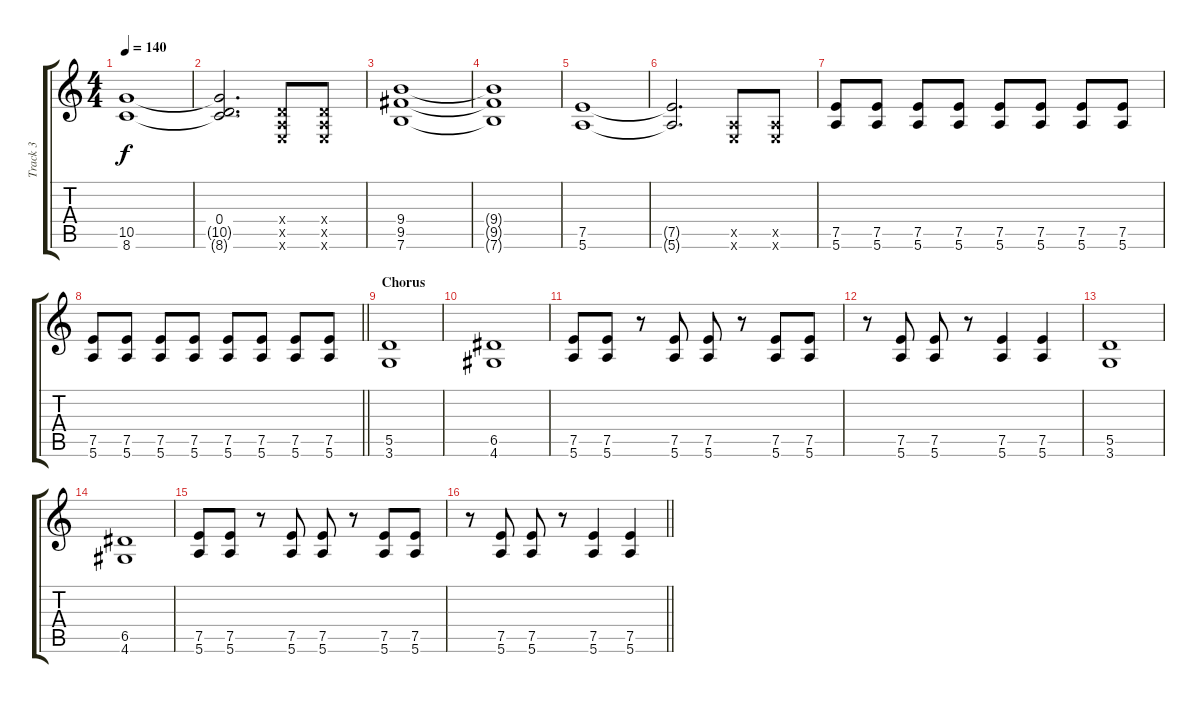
\track ("Track 3" "Track 3") {instrument electricguitarclean}
\staff {score tabs}
\tuning (E4 B3 G3 D3 A2 E2) {hide}
\ts (4 4)
\tempo 140
\clef g2
\ks c
(10.5 8.6).1{dy f} |
(0.4 10.5{t} 8.6{t}).2{d} (0.4{x} 0.5{x} 0.6{x}).8 (0.4{x} 0.5{x} 0.6{x}).8 |
(9.4 9.5 7.6).1 |
(9.4{t} 9.5{t} 7.6{t}).1 |
(7.5 5.6).1 |
(7.5{t} 5.6{t}).2{d} (0.5{x} 0.6{x}).8 (0.5{x} 0.6{x}).8 |
(7.5 5.6).8 (7.5 5.6).8 (7.5 5.6).8 (7.5 5.6).8 (7.5 5.6).8 (7.5 5.6).8 (7.5 5.6).8 (7.5 5.6).8 |
\barLineRight lightlight
(7.5 5.6).8 (7.5 5.6).8 (7.5 5.6).8 (7.5 5.6).8 (7.5 5.6).8 (7.5 5.6).8 (7.5 5.6).8 (7.5 5.6).8 |
\section ("" "Chorus")
(5.5 3.6).1 |
(6.5 4.6).1 |
(7.5 5.6).8 (7.5 5.6).8 r.8 (7.5 5.6).8 (7.5 5.6).8 r.8 (7.5 5.6).8 (7.5 5.6).8 |
r.8 (7.5 5.6).8 (7.5 5.6).8 r.8 (7.5 5.6).4 (7.5 5.6).4 |
(5.5 3.6).1 |
(6.5 4.6).1 |
(7.5 5.6).8 (7.5 5.6).8 r.8 (7.5 5.6).8 (7.5 5.6).8 r.8 (7.5 5.6).8 (7.5 5.6).8 |
\barLineRight lightlight
r.8 (7.5 5.6).8 (7.5 5.6).8 r.8 (7.5 5.6).4 (7.5 5.6).4
